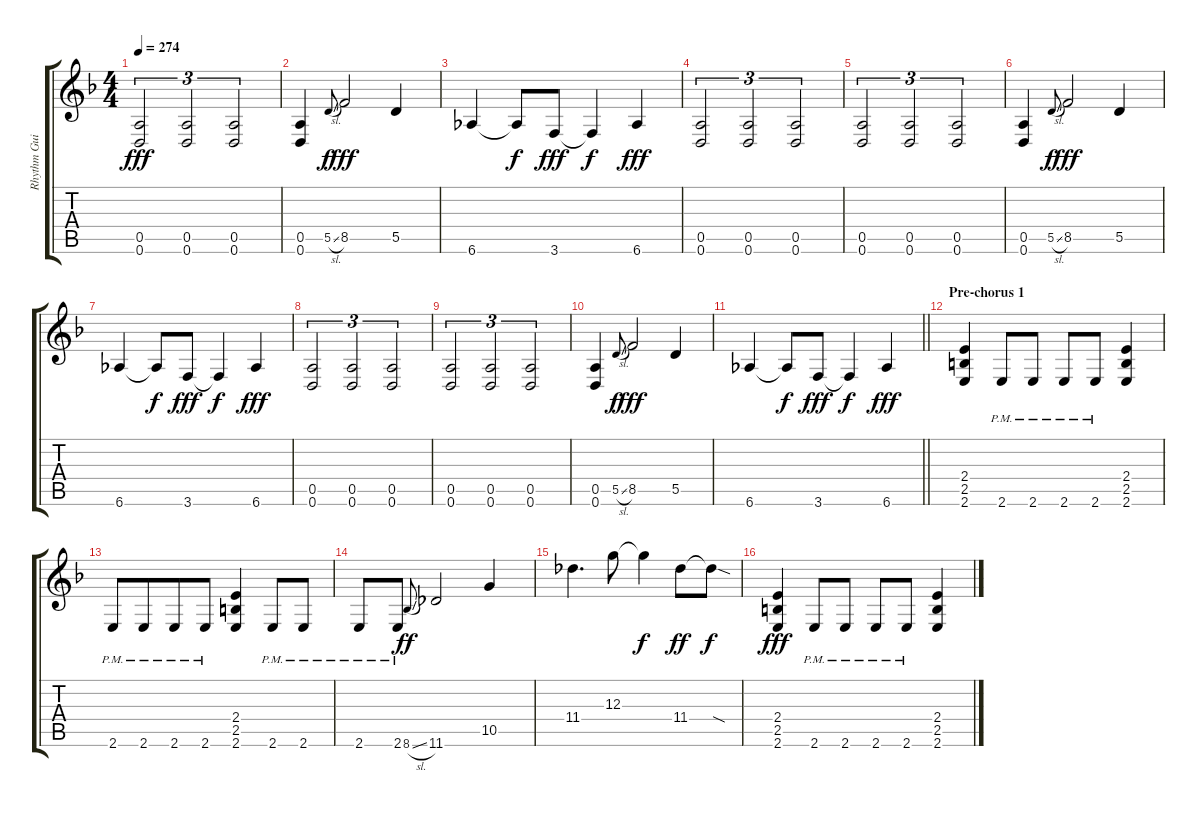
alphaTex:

\track ("Rhythm Guitar - right" "Rhythm Gui") {instrument distortionguitar}
\staff {score tabs}
\tuning (E4 B3 G3 D3 A2 D2) {hide}
\ts (4 4)
\tempo 274
\clef g2
\ks dminor
(0.5 0.6).2{tu (3 2) dy fff} (0.5 0.6).2{tu (3 2)} (0.5 0.6).2{tu (3 2)} |
(0.5 0.6).4 5.5{sl}.8{gr onbeat dy f} 8.5.2{dy fff} 5.5.4 |
6.6.4 6.6{t}.8{dy f} 3.6.8{dy fff} 3.6{t}.4{dy f} 6.6.4{dy fff} |
(0.5 0.6).2{tu (3 2)} (0.5 0.6).2{tu (3 2)} (0.5 0.6).2{tu (3 2)} |
(0.5 0.6).2{tu (3 2)} (0.5 0.6).2{tu (3 2)} (0.5 0.6).2{tu (3 2)} |
(0.5 0.6).4 5.5{sl}.8{gr onbeat dy f} 8.5.2{dy fff} 5.5.4 |
6.6.4 6.6{t}.8{dy f} 3.6.8{dy fff} 3.6{t}.4{dy f} 6.6.4{dy fff} |
(0.5 0.6).2{tu (3 2)} (0.5 0.6).2{tu (3 2)} (0.5 0.6).2{tu (3 2)} |
(0.5 0.6).2{tu (3 2)} (0.5 0.6).2{tu (3 2)} (0.5 0.6).2{tu (3 2)} |
(0.5 0.6).4 5.5{sl}.8{gr onbeat dy f} 8.5.2{dy fff} 5.5.4 |
\barLineRight lightlight
6.6.4 6.6{t}.8{dy f} 3.6.8{dy fff} 3.6{t}.4{dy f} 6.6.4{dy fff} |
\section ("" "Pre-chorus 1")
(2.4 2.5 2.6).4 2.6{pm}.8 2.6{pm}.8 2.6{pm}.8 2.6{pm}.8 (2.4 2.5 2.6).4 |
2.6{pm}.8 2.6{pm}.8{beam merge} 2.6{pm}.8 2.6{pm}.8 (2.4 2.5 2.6).4 2.6{pm}.8 2.6{pm}.8 |
2.6{pm}.8 2.6{pm}.8 8.6{sl}.8{gr onbeat dy ff} 11.6.2 10.5.4 |
11.4.4{d} 12.3.8 12.3{t}.4{dy f} 11.4.8{dy ff} 11.4{sod t}.8{dy f} |
(2.4 2.5 2.6).4{dy fff} 2.6{pm}.8 2.6{pm}.8 2.6{pm}.8 2.6{pm}.8 (2.4 2.5 2.6).4
